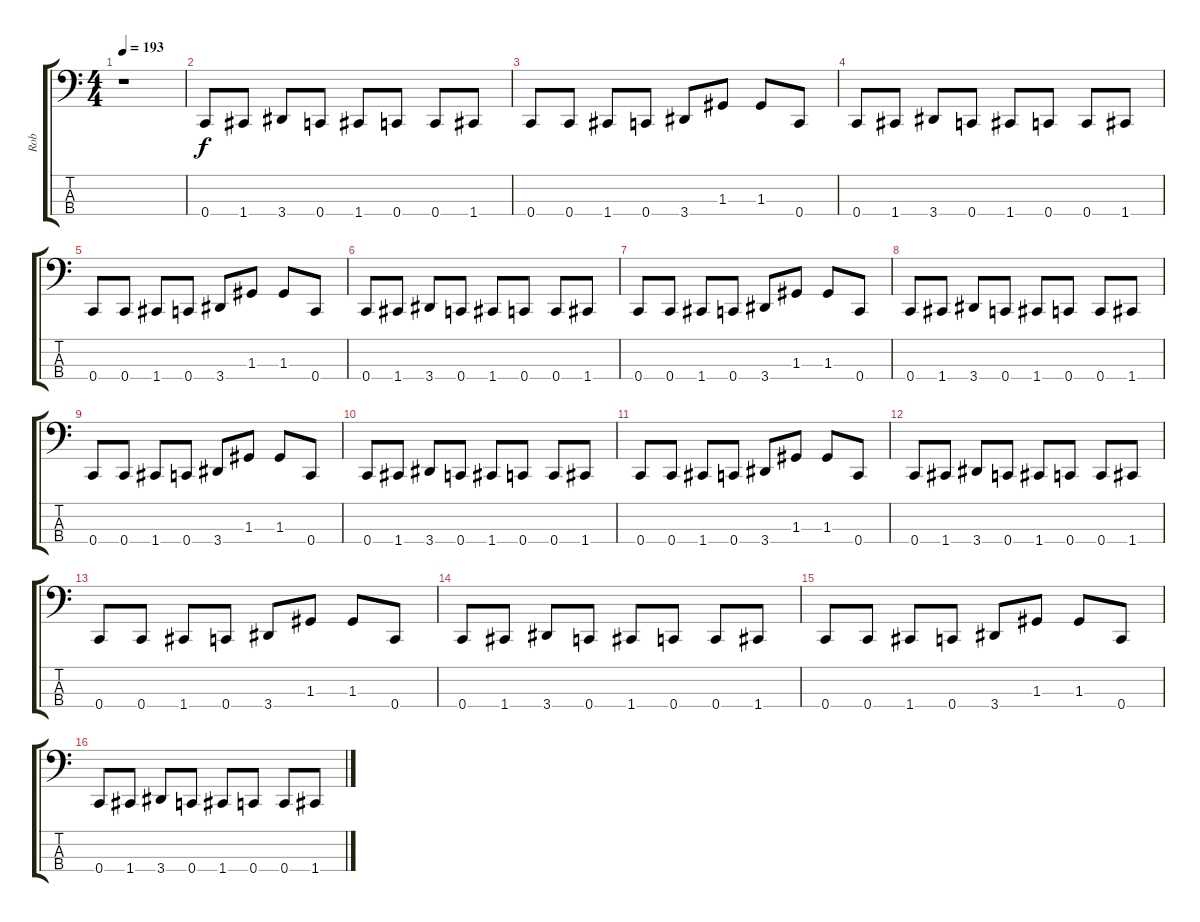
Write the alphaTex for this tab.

\track ("Rob" "Rob") {instrument electricbassfinger}
\staff {score tabs}
\tuning (F2 C2 G1 C1) {hide}
\ts (4 4)
\tempo 193
\clef f4
\ks c
r.1{dy f} |
0.4.8 1.4.8 3.4.8 0.4.8 1.4.8 0.4.8 0.4.8 1.4.8 |
0.4.8 0.4.8 1.4.8 0.4.8 3.4.8 1.3.8 1.3.8 0.4.8 |
0.4.8 1.4.8 3.4.8 0.4.8 1.4.8 0.4.8 0.4.8 1.4.8 |
0.4.8 0.4.8 1.4.8 0.4.8 3.4.8 1.3.8 1.3.8 0.4.8 |
0.4.8 1.4.8 3.4.8 0.4.8 1.4.8 0.4.8 0.4.8 1.4.8 |
0.4.8 0.4.8 1.4.8 0.4.8 3.4.8 1.3.8 1.3.8 0.4.8 |
0.4.8 1.4.8 3.4.8 0.4.8 1.4.8 0.4.8 0.4.8 1.4.8 |
0.4.8 0.4.8 1.4.8 0.4.8 3.4.8 1.3.8 1.3.8 0.4.8 |
0.4.8 1.4.8 3.4.8 0.4.8 1.4.8 0.4.8 0.4.8 1.4.8 |
0.4.8 0.4.8 1.4.8 0.4.8 3.4.8 1.3.8 1.3.8 0.4.8 |
0.4.8 1.4.8 3.4.8 0.4.8 1.4.8 0.4.8 0.4.8 1.4.8 |
0.4.8 0.4.8 1.4.8 0.4.8 3.4.8 1.3.8 1.3.8 0.4.8 |
0.4.8 1.4.8 3.4.8 0.4.8 1.4.8 0.4.8 0.4.8 1.4.8 |
0.4.8 0.4.8 1.4.8 0.4.8 3.4.8 1.3.8 1.3.8 0.4.8 |
0.4.8 1.4.8 3.4.8 0.4.8 1.4.8 0.4.8 0.4.8 1.4.8
